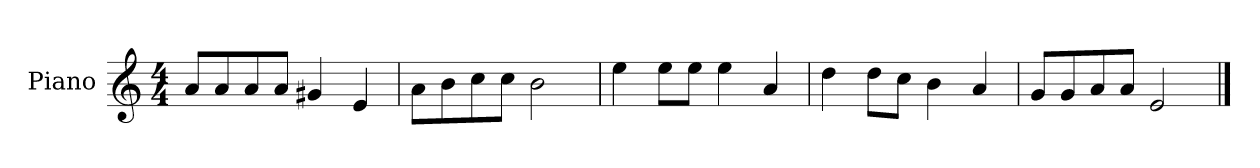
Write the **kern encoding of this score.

**kern
*part1
*staff1
*I"Piano
*I'P-no
*clefG2
*k[]
*M4/4
*MM90
=1
8a/L
8a/
8a/
8a/J
4g#X/
4e/
=2
8a\L
8b\
8cc\
8cc\J
2b\
=3
4ee\
8ee\L
8ee\J
4ee\
4a/
=4
4dd\
8dd\L
8cc\J
4b\
4a/
=5
8g/L
8g/
8a/
8a/J
2e/
==
*-
